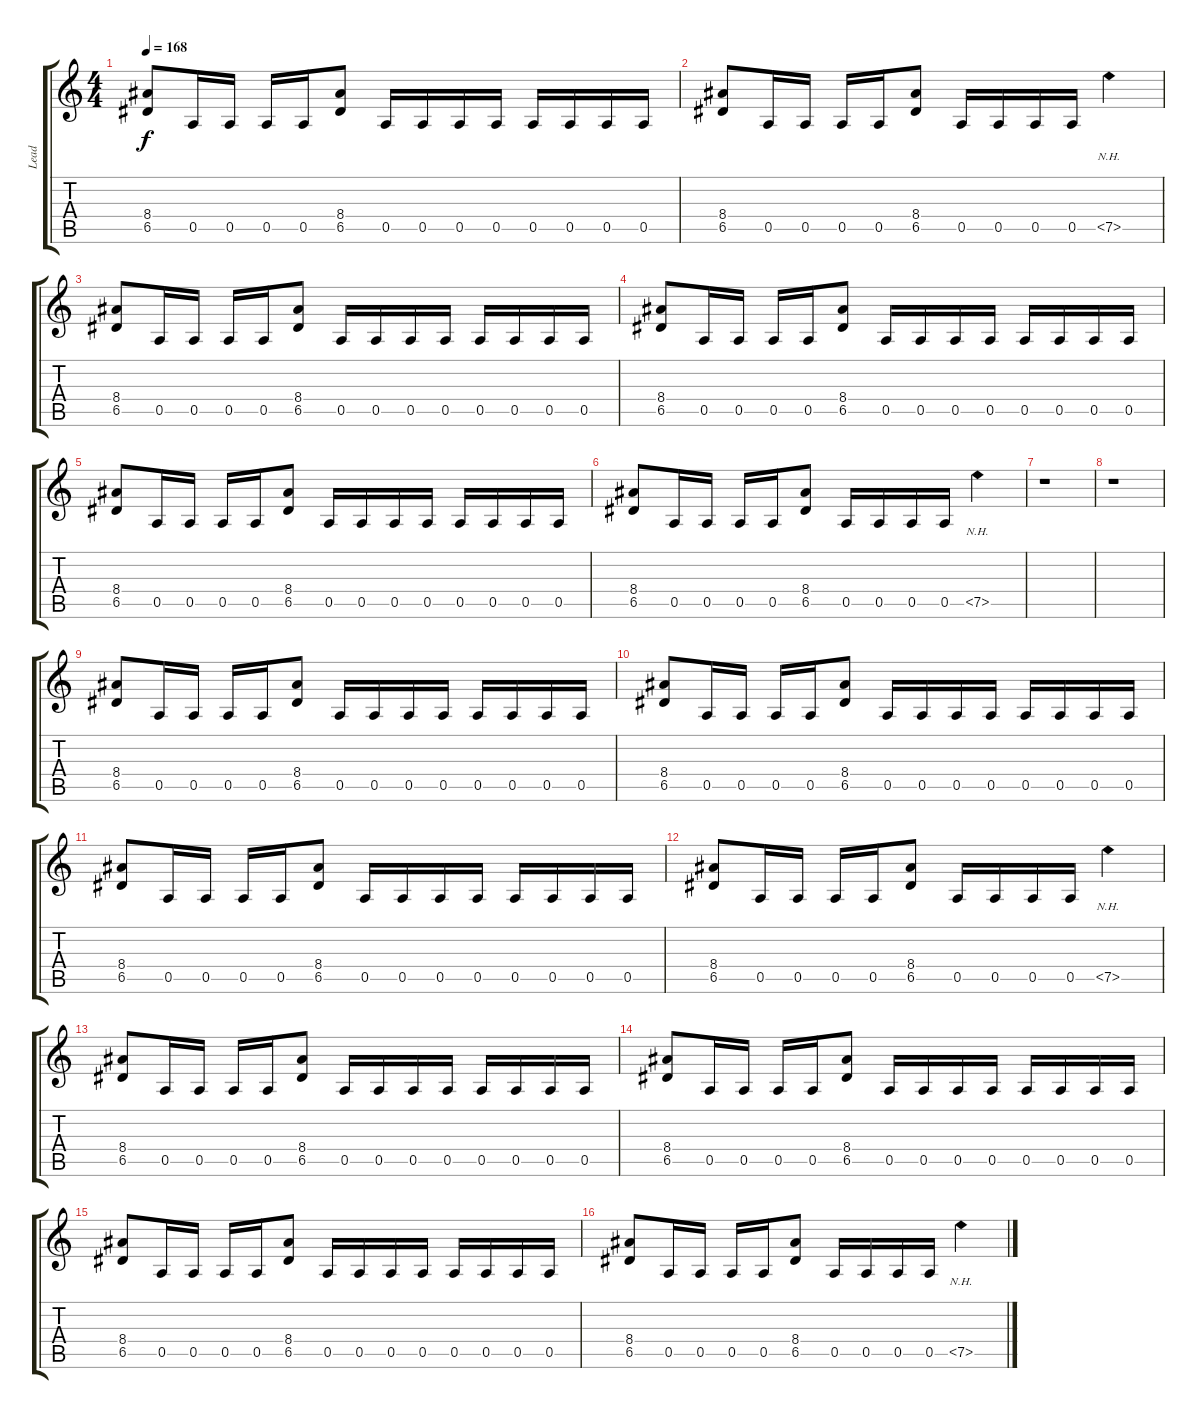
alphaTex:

\track ("Lead" "Lead") {instrument distortionguitar}
\staff {score tabs}
\tuning (E4 B3 G3 D3 A2 E2) {hide}
\ts (4 4)
\tempo 168
\clef g2
\ks c
(8.4 6.5).8{dy f} 0.5.16 0.5.16 0.5.16 0.5.16 (8.4 6.5).8 0.5.16 0.5.16 0.5.16 0.5.16 0.5.16 0.5.16 0.5.16 0.5.16 |
(8.4 6.5).8 0.5.16 0.5.16 0.5.16 0.5.16 (8.4 6.5).8 0.5.16 0.5.16 0.5.16 0.5.16 7.5{nh}.4 |
(8.4 6.5).8 0.5.16 0.5.16 0.5.16 0.5.16 (8.4 6.5).8 0.5.16 0.5.16 0.5.16 0.5.16 0.5.16 0.5.16 0.5.16 0.5.16 |
(8.4 6.5).8 0.5.16 0.5.16 0.5.16 0.5.16 (8.4 6.5).8 0.5.16 0.5.16 0.5.16 0.5.16 0.5.16 0.5.16 0.5.16 0.5.16 |
(8.4 6.5).8 0.5.16 0.5.16 0.5.16 0.5.16 (8.4 6.5).8 0.5.16 0.5.16 0.5.16 0.5.16 0.5.16 0.5.16 0.5.16 0.5.16 |
(8.4 6.5).8 0.5.16 0.5.16 0.5.16 0.5.16 (8.4 6.5).8 0.5.16 0.5.16 0.5.16 0.5.16 7.5{nh}.4 |
r.1 |
r.1 |
(8.4 6.5).8 0.5.16 0.5.16 0.5.16 0.5.16 (8.4 6.5).8 0.5.16 0.5.16 0.5.16 0.5.16 0.5.16 0.5.16 0.5.16 0.5.16 |
(8.4 6.5).8 0.5.16 0.5.16 0.5.16 0.5.16 (8.4 6.5).8 0.5.16 0.5.16 0.5.16 0.5.16 0.5.16 0.5.16 0.5.16 0.5.16 |
(8.4 6.5).8 0.5.16 0.5.16 0.5.16 0.5.16 (8.4 6.5).8 0.5.16 0.5.16 0.5.16 0.5.16 0.5.16 0.5.16 0.5.16 0.5.16 |
(8.4 6.5).8 0.5.16 0.5.16 0.5.16 0.5.16 (8.4 6.5).8 0.5.16 0.5.16 0.5.16 0.5.16 7.5{nh}.4 |
(8.4 6.5).8 0.5.16 0.5.16 0.5.16 0.5.16 (8.4 6.5).8 0.5.16 0.5.16 0.5.16 0.5.16 0.5.16 0.5.16 0.5.16 0.5.16 |
(8.4 6.5).8 0.5.16 0.5.16 0.5.16 0.5.16 (8.4 6.5).8 0.5.16 0.5.16 0.5.16 0.5.16 0.5.16 0.5.16 0.5.16 0.5.16 |
(8.4 6.5).8 0.5.16 0.5.16 0.5.16 0.5.16 (8.4 6.5).8 0.5.16 0.5.16 0.5.16 0.5.16 0.5.16 0.5.16 0.5.16 0.5.16 |
(8.4 6.5).8 0.5.16 0.5.16 0.5.16 0.5.16 (8.4 6.5).8 0.5.16 0.5.16 0.5.16 0.5.16 7.5{nh}.4
